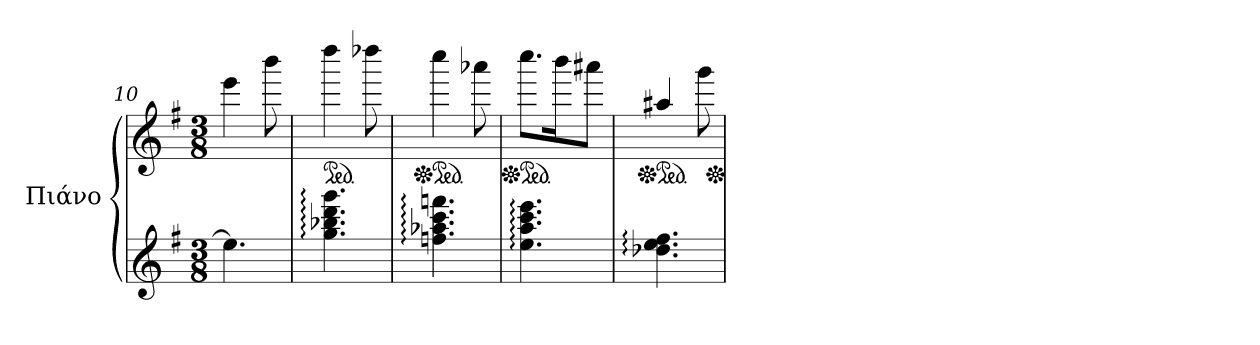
**kern	**kern
*part1	*part1
*staff2	*staff1
*I"Πιάνο	*
*clefG2	*clefG2
*k[f#]	*k[f#]
*M3/8	*M3/8
=10	=10
4.ee\]	4eee\
.	8bbb\
!!LO:LB:g=z
=11	=11
*	*ped
4.gg\: 4.bb-X\: 4.ddd\: 4.ggg\:	4dddd\
.	8dddd-X\
=12	=12
*	*Xped
*	*ped
4.ffn\: 4.aa-X\: 4.ccc\: 4.fffn\:	4cccc\
.	8aaa-X\
=13	=13
*	*Xped
*	*ped
4.ee\: 4.aa\: 4.ccc\: 4.eee\:	8.cccc\L
.	16bbb\K
.	8aaa#X\J
=14	=14
*	*Xped
*	*ped
4.dd-X\: 4.ee\: 4.ff#\:	4aa#X/
.	8ggg\
*	*Xped
=	=
*-	*-
